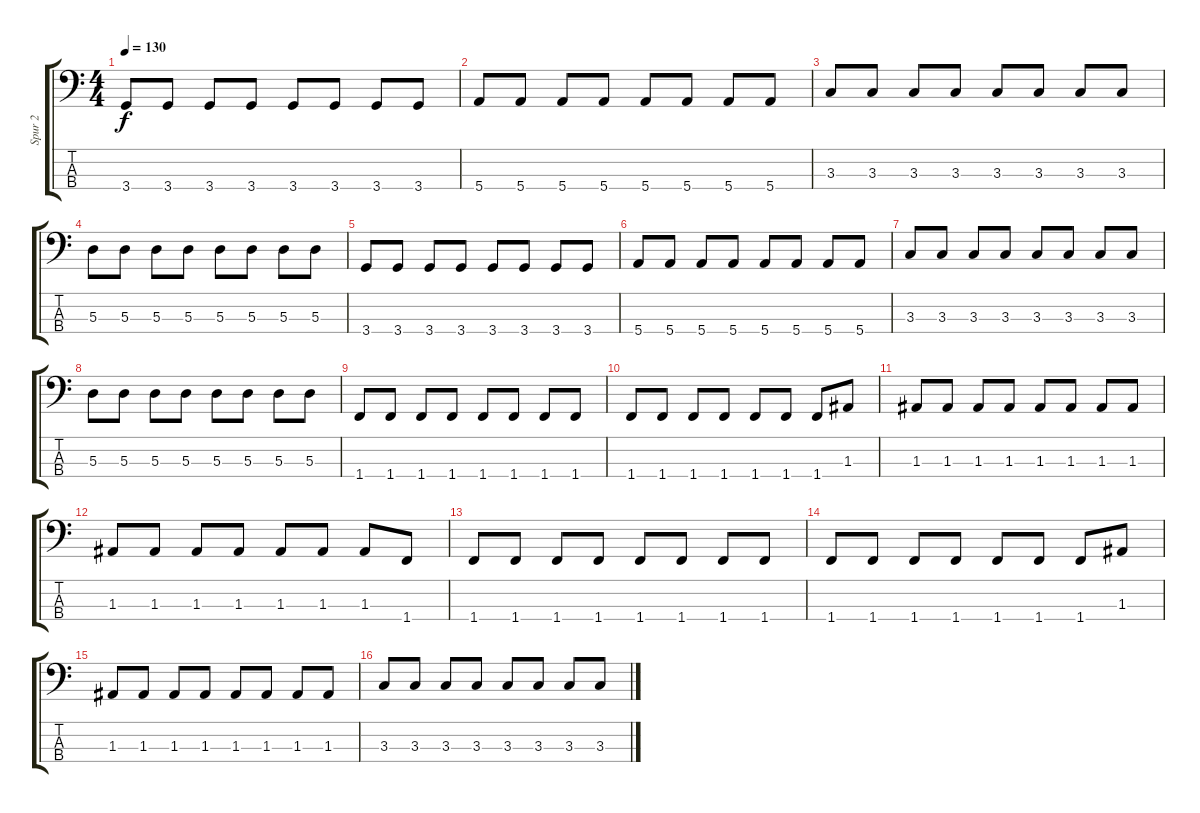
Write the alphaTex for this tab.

\track ("Spur 2" "Spur 2") {instrument electricbasspick}
\staff {score tabs}
\tuning (G2 D2 A1 E1) {hide}
\ts (4 4)
\tempo 130
\clef f4
\ks c
3.4.8{dy f instrument electricbasspick} 3.4.8 3.4.8 3.4.8 3.4.8 3.4.8 3.4.8 3.4.8 |
5.4.8 5.4.8 5.4.8 5.4.8 5.4.8 5.4.8 5.4.8 5.4.8 |
3.3.8 3.3.8 3.3.8 3.3.8 3.3.8 3.3.8 3.3.8 3.3.8 |
5.3.8 5.3.8 5.3.8 5.3.8 5.3.8 5.3.8 5.3.8 5.3.8 |
3.4.8 3.4.8 3.4.8 3.4.8 3.4.8 3.4.8 3.4.8 3.4.8 |
5.4.8 5.4.8 5.4.8 5.4.8 5.4.8 5.4.8 5.4.8 5.4.8 |
3.3.8 3.3.8 3.3.8 3.3.8 3.3.8 3.3.8 3.3.8 3.3.8 |
5.3.8 5.3.8 5.3.8 5.3.8 5.3.8 5.3.8 5.3.8 5.3.8 |
1.4.8 1.4.8 1.4.8 1.4.8 1.4.8 1.4.8 1.4.8 1.4.8 |
1.4.8 1.4.8 1.4.8 1.4.8 1.4.8 1.4.8 1.4.8 1.3.8 |
1.3.8 1.3.8 1.3.8 1.3.8 1.3.8 1.3.8 1.3.8 1.3.8 |
1.3.8 1.3.8 1.3.8 1.3.8 1.3.8 1.3.8 1.3.8 1.4.8 |
1.4.8 1.4.8 1.4.8 1.4.8 1.4.8 1.4.8 1.4.8 1.4.8 |
1.4.8 1.4.8 1.4.8 1.4.8 1.4.8 1.4.8 1.4.8 1.3.8 |
1.3.8 1.3.8 1.3.8 1.3.8 1.3.8 1.3.8 1.3.8 1.3.8 |
3.3.8 3.3.8 3.3.8 3.3.8 3.3.8 3.3.8 3.3.8 3.3.8
